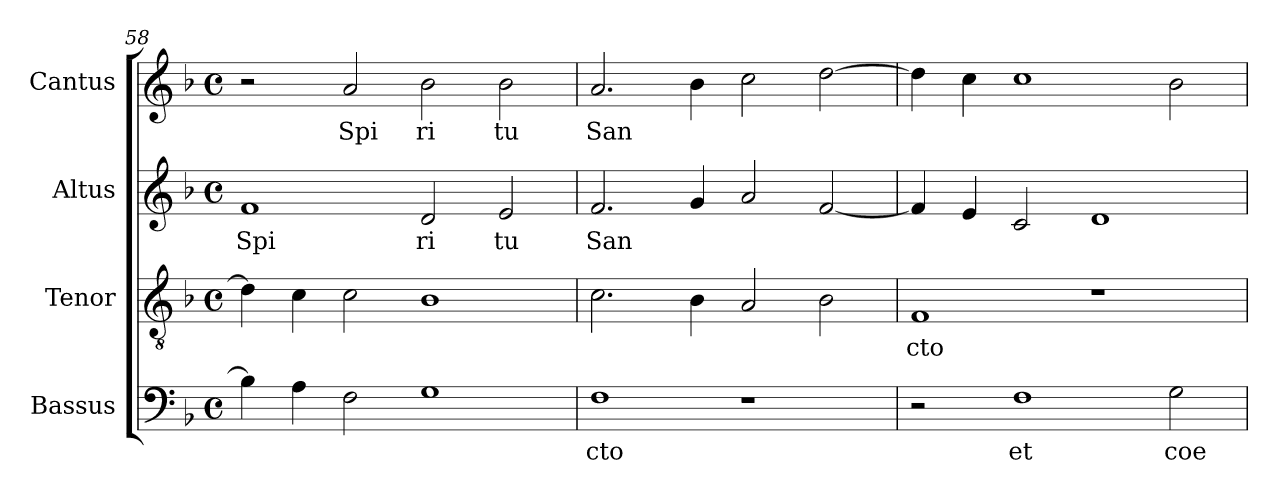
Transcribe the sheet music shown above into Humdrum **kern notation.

**kern	**text	**kern	**text	**kern	**text	**kern	**text
*part4	*part4	*part3	*part3	*part2	*part2	*part1	*part1
*staff4	*staff4	*staff3	*staff3	*staff2	*staff2	*staff1	*staff1
*I"Bassus	*	*I"Tenor	*	*I"Altus	*	*I"Cantus	*
*clefF4	*	*clefGv2	*	*clefG2	*	*clefG2	*
*k[b-]	*	*k[b-]	*	*k[b-]	*	*k[b-]	*
*F:	*	*F:	*	*F:	*	*F:	*
*M4/4	*	*M4/4	*	*M4/4	*	*M4/4	*
*met(c)	*	*met(c)	*	*met(c)	*	*met(c)	*
=58	=58	=58	=58	=58	=58	=58	=58
!	!	!	!	!	!LO:LY:b:cj	!	!
4B-\]	.	4d\]	.	1f	Spi	2r	.
4A\	.	4c\	.	.	.	.	.
!	!	!	!	!	!	!	!LO:LY:b:cj
2F\	.	2c\	.	.	.	2a/	Spi
!	!	!	!	!	!LO:LY:b:cj	!	!LO:LY:b:cj
1G	.	1B-	.	2d/	ri	2b-\	ri
!	!	!	!	!	!LO:LY:b:cj	!	!LO:LY:b:cj
.	.	.	.	2e/	tu	2b-\	tu
=59	=59	=59	=59	=59	=59	=59	=59
!	!LO:LY:b:cj	!	!	!	!LO:LY:b	!	!LO:LY:b
1F	-cto	2.c\	.	2.f/	San	2.a/	San
.	.	4B-\	.	4g/	.	4b-\	.
1r	.	2A/	.	2a/	.	2cc\	.
.	.	2B-\	.	[<2f/	.	[>2dd\	.
=60	=60	=60	=60	=60	=60	=60	=60
!	!	!	!LO:LY:b:cj	!	!	!	!
2r	.	1F	cto	4f/]	.	4dd\]	.
.	.	.	.	4e/	.	4cc\	.
!	!LO:LY:b:cj	!	!	!	!	!	!
1F	et	.	.	2c/	.	1cc	.
.	.	1r	.	1d	.	.	.
!	!LO:LY:b:cj	!	!	!	!	!	!
2G\	coe-	.	.	.	.	2b-\	.
=	=	=	=	=	=	=	=
*-	*-	*-	*-	*-	*-	*-	*-
